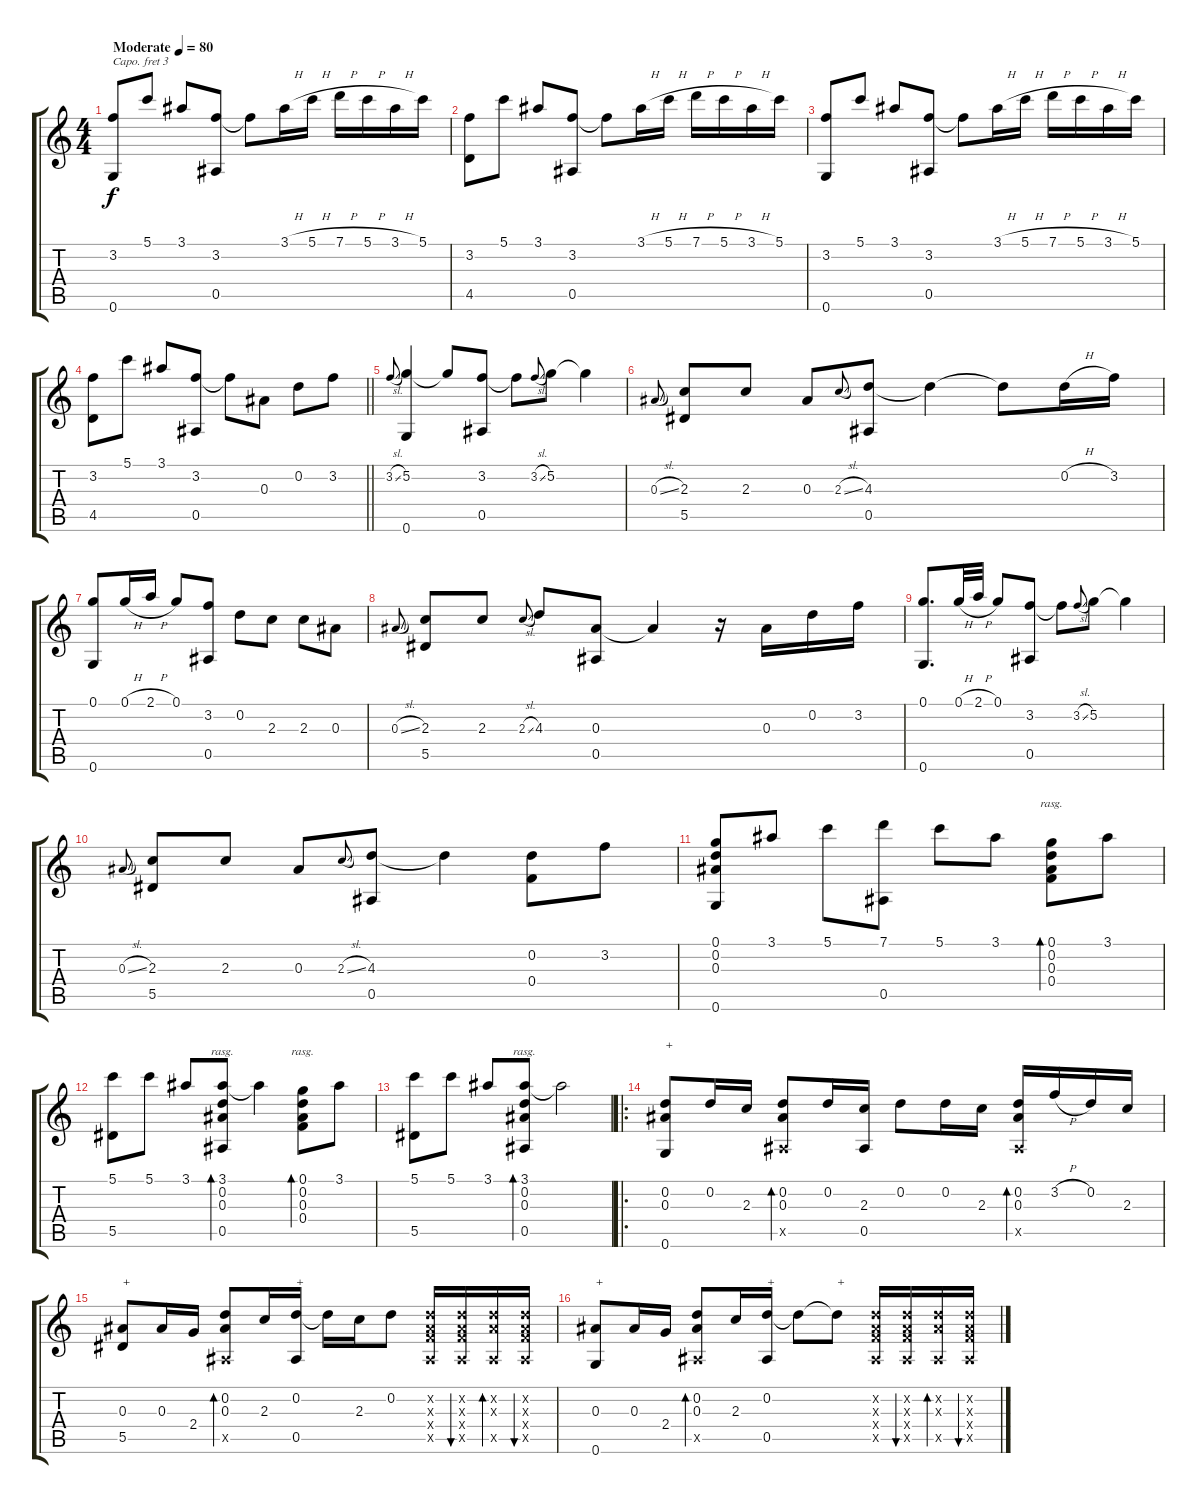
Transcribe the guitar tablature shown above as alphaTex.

\track "" {instrument acousticguitarnylon}
\staff {score tabs}
\capo 3
\tuning (E4 B3 G3 D3 G2 E2) {hide}
\ts (4 4)
\tempo (80 "Moderate")
\clef g2
\ks c
(3.2 0.6).8{dy f instrument acousticguitarnylon} 5.1.8 3.1.8 (3.2 0.5).8 3.2{t}.8 3.1{h}.16 5.1{h}.16 7.1{h}.16 5.1{h}.16 3.1{h}.16 5.1.16 |
(3.2 4.5).8 5.1.8 3.1.8 (3.2 0.5).8 3.2{t}.8 3.1{h}.16 5.1{h}.16 7.1{h}.16 5.1{h}.16 3.1{h}.16 5.1.16 |
(3.2 0.6).8 5.1.8 3.1.8 (3.2 0.5).8 3.2{t}.8 3.1{h}.16 5.1{h}.16 7.1{h}.16 5.1{h}.16 3.1{h}.16 5.1.16 |
\barLineRight lightlight
(3.2 4.5).8 5.1.8 3.1.8 (3.2 0.5).8 3.2{t}.8 0.3.8 0.2.8 3.2.8 |
3.2{sl}.8{gr onbeat} (5.2 0.6).4 5.2{t}.8 (3.2 0.5).8 3.2{t}.8 3.2{sl}.8{gr onbeat} 5.2.8 5.2{t}.4 |
0.3{sl}.8{gr onbeat} (2.3 5.5).8 2.3.8 0.3.8 2.3{sl}.8{gr onbeat} (4.3 0.5).8 4.3{t}.4 4.3{t}.8 0.2{h}.16 3.2.16 |
(0.1 0.6).8 0.1{h}.16 2.1{h}.16 0.1.8 (3.2 0.5).8 0.2.8 2.3.8 2.3.8 0.3.8 |
0.3{sl}.8{gr onbeat} (2.3 5.5).8 2.3.8 2.3{sl}.8{gr onbeat} 4.3.8 (0.3 0.5).8 0.3{t}.4 r.16 0.3.16 0.2.16 3.2.16 |
(0.1 0.6).8{d} 0.1{h}.32 2.1{h}.32 0.1.8 (3.2 0.5).8 3.2{t}.8 3.2{sl}.8{gr onbeat} 5.2.8 5.2{t}.4 |
0.3{sl}.8{gr onbeat} (2.3 5.5).8 2.3.8 0.3.8 2.3{sl}.8{gr onbeat} (4.3 0.5).8 4.3{t}.4 (0.2 0.4).8 3.2.8 |
(0.1 0.2 0.3 0.6).8 3.1.8 5.1.8 (7.1 0.5).8 5.1.8 3.1.8 (0.1 0.2 0.3 0.4).8{bd 240 rasg ii} 3.1.8 |
(5.1 5.5).8 5.1.8 3.1.8 (3.1 0.2 0.3 0.5).8{bd 120 rasg ii} 3.1{t}.4 (0.1 0.2 0.3 0.4).8{bd 240 rasg ii} 3.1.8 |
(5.1 5.5).8 5.1.8 3.1.8 (3.1 0.2 0.3 0.5).8{bd 120 rasg ii} 3.1{t}.2 |
\ro
(0.2 0.3 0.6).8{txt "+"} 0.2.16 2.3.16 (0.2 0.3 0.5{x}).8{bd 30} 0.2.16 (2.3 0.5).16 0.2.8 0.2.16 2.3.16 (0.2 0.3 0.5{x}).16{bd 30} 3.2{h}.16 0.2.16 2.3.16 |
(0.3 5.5).8{txt "+"} 0.3.16 2.4.16 (0.2 0.3 0.5{x}).8{bd 30} 2.3.16 (0.2 0.5).16{txt "+"} 0.2{t}.16 2.3.16 0.2.8 (0.2{x} 0.3{x} 0.4{x} 0.5{x}).16 (0.2{x} 0.3{x} 0.4{x} 0.5{x}).16{bu 30} (0.2{x} 0.3{x} 0.5{x}).16{bd 30} (0.2{x} 0.3{x} 0.4{x} 0.5{x}).16{bu 30} |
(0.3 0.6).8{txt "+"} 0.3.16 2.4.16 (0.2 0.3 0.5{x}).8{bd 30} 2.3.16 (0.2 0.5).16{txt "+"} 0.2{t}.8 0.2{t}.8{txt "+"} (0.2{x} 0.3{x} 0.4{x} 0.5{x}).16 (0.2{x} 0.3{x} 0.4{x} 0.5{x}).16{bu 30} (0.2{x} 0.3{x} 0.5{x}).16{bd 30} (0.2{x} 0.3{x} 0.4{x} 0.5{x}).16{bu 30}
